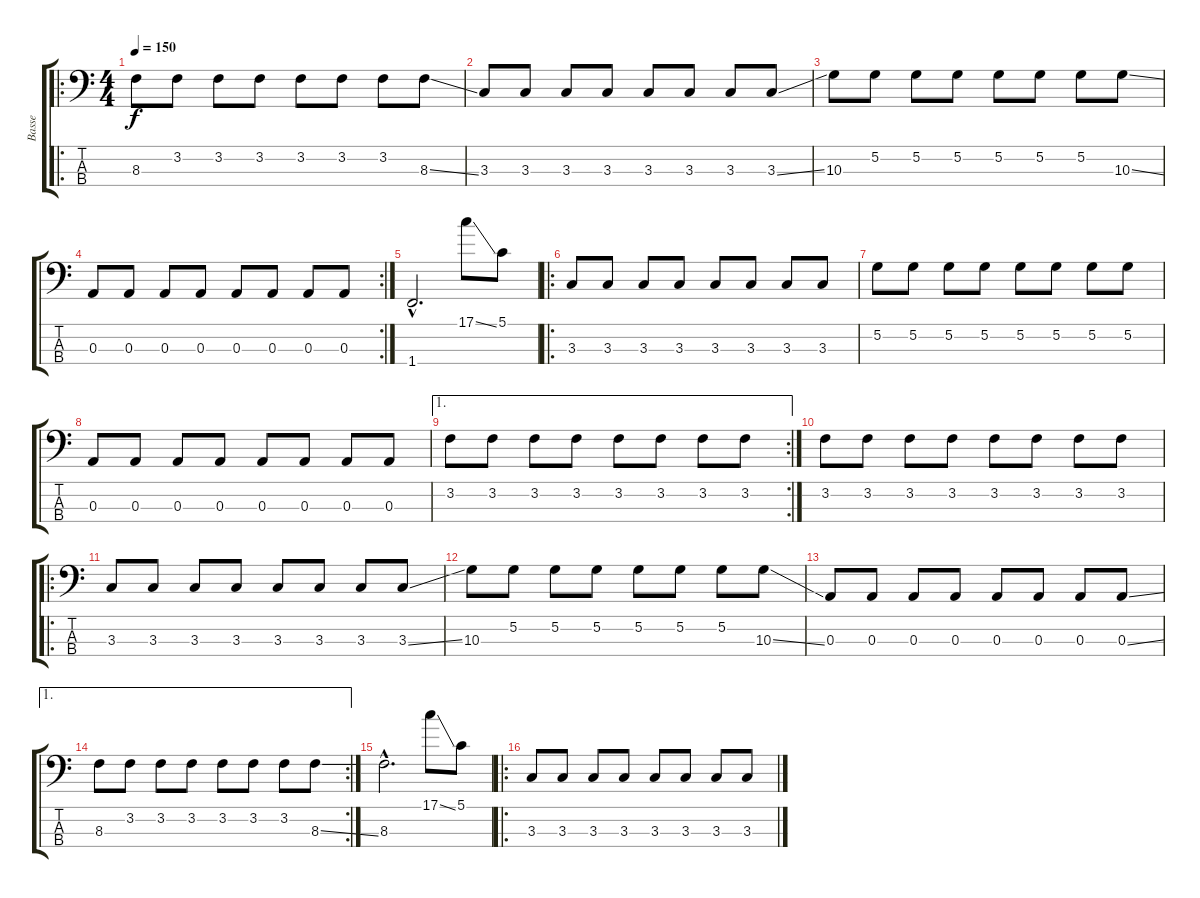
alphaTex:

\track ("Basse" "Basse") {instrument electricbasspick}
\staff {score tabs}
\tuning (G2 D2 A1 E1) {hide}
\ro
\ts (4 4)
\tempo 150
\clef f4
\ks c
8.3.8{dy f} 3.2.8 3.2.8 3.2.8 3.2.8 3.2.8 3.2.8 8.3{ss}.8 |
3.3.8 3.3.8 3.3.8 3.3.8 3.3.8 3.3.8 3.3.8 3.3{ss}.8 |
10.3.8 5.2.8 5.2.8 5.2.8 5.2.8 5.2.8 5.2.8 10.3{ss}.8 |
\rc 2
0.3.8 0.3.8 0.3.8 0.3.8 0.3.8 0.3.8 0.3.8 0.3.8 |
1.4{hac}.2{d} 17.1{ss}.8 5.1.8 |
\ro
3.3.8 3.3.8 3.3.8 3.3.8 3.3.8 3.3.8 3.3.8 3.3.8 |
5.2.8 5.2.8 5.2.8 5.2.8 5.2.8 5.2.8 5.2.8 5.2.8 |
0.3.8 0.3.8 0.3.8 0.3.8 0.3.8 0.3.8 0.3.8 0.3.8 |
\ae 1
\rc 2
3.2.8 3.2.8 3.2.8 3.2.8 3.2.8 3.2.8 3.2.8 3.2.8 |
3.2.8 3.2.8 3.2.8 3.2.8 3.2.8 3.2.8 3.2.8 3.2.8 |
\ro
3.3.8 3.3.8 3.3.8 3.3.8 3.3.8 3.3.8 3.3.8 3.3{ss}.8 |
10.3.8 5.2.8 5.2.8 5.2.8 5.2.8 5.2.8 5.2.8 10.3{ss}.8 |
0.3.8 0.3.8 0.3.8 0.3.8 0.3.8 0.3.8 0.3.8 0.3{ss}.8 |
\ae 1
\rc 2
8.3.8 3.2.8 3.2.8 3.2.8 3.2.8 3.2.8 3.2.8 8.3{ss}.8 |
8.3{hac}.2{d} 17.1{ss}.8 5.1.8 |
\ro
3.3.8 3.3.8 3.3.8 3.3.8 3.3.8 3.3.8 3.3.8 3.3.8
